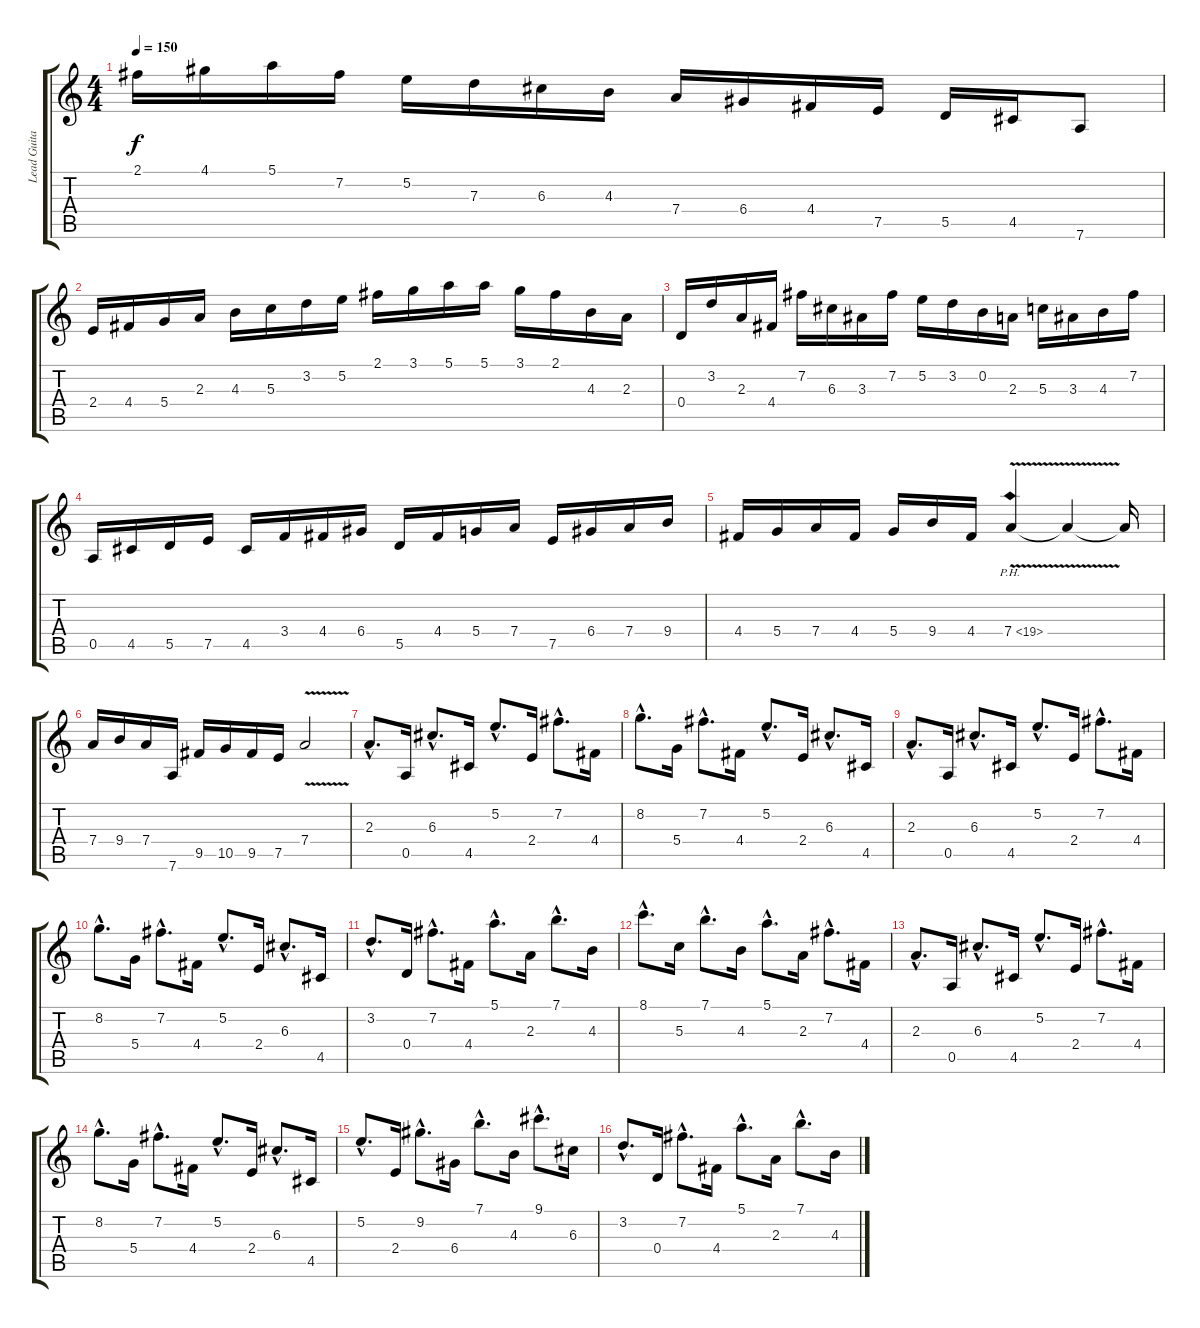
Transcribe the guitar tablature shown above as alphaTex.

\track ("Lead Guitar" "Lead Guita") {instrument electricguitarjazz}
\staff {score tabs}
\tuning (E4 B3 G3 D3 A2 D2) {hide}
\ts (4 4)
\tempo 150
\clef g2
\ks c
2.1.16{dy f} 4.1.16 5.1.16 7.2.16 5.2.16 7.3.16 6.3.16 4.3.16 7.4.16 6.4.16 4.4.16 7.5.16 5.5.16 4.5.16 7.6.8 |
2.4.16 4.4.16 5.4.16 2.3.16 4.3.16 5.3.16 3.2.16 5.2.16 2.1.16 3.1.16 5.1.16 5.1.16 3.1.16 2.1.16 4.3.16 2.3.16 |
0.4.16 3.2.16 2.3.16 4.4.16 7.2.16 6.3.16 3.3.16 7.2.16 5.2.16 3.2.16 0.2.16 2.3.16 5.3.16 3.3.16 4.3.16 7.2.16 |
0.5.16 4.5.16 5.5.16 7.5.16 4.5.16 3.4.16 4.4.16 6.4.16 5.5.16 4.4.16 5.4.16 7.4.16 7.5.16 6.4.16 7.4.16 9.4.16 |
4.4.16 5.4.16 7.4.16 4.4.16 5.4.16 9.4.16 4.4.16 7.4{ph 12 v}.4 7.4{t}.4 7.4{t}.16 |
7.4.16{volume 16} 9.4.16 7.4.16 7.6.16 9.5.16 10.5.16 9.5.16 7.5.16 7.4{v}.2 |
2.3{hac}.8{d volume 13} 0.5.16 6.3{hac}.8{d} 4.5.16 5.2{hac}.8{d} 2.4.16 7.2{hac}.8{d} 4.4.16 |
8.2{hac}.8{d} 5.4.16 7.2{hac}.8{d} 4.4.16 5.2{hac}.8{d} 2.4.16 6.3{hac}.8{d} 4.5.16 |
2.3{hac}.8{d} 0.5.16 6.3{hac}.8{d} 4.5.16 5.2{hac}.8{d} 2.4.16 7.2{hac}.8{d} 4.4.16 |
8.2{hac}.8{d} 5.4.16 7.2{hac}.8{d} 4.4.16 5.2{hac}.8{d} 2.4.16 6.3{hac}.8{d} 4.5.16 |
3.2{hac}.8{d} 0.4.16 7.2{hac}.8{d} 4.4.16 5.1{hac}.8{d} 2.3.16 7.1{hac}.8{d} 4.3.16 |
8.1{hac}.8{d} 5.3.16 7.1{hac}.8{d} 4.3.16 5.1{hac}.8{d} 2.3.16 7.2{hac}.8{d} 4.4.16 |
2.3{hac}.8{d} 0.5.16 6.3{hac}.8{d} 4.5.16 5.2{hac}.8{d} 2.4.16 7.2{hac}.8{d} 4.4.16 |
8.2{hac}.8{d} 5.4.16 7.2{hac}.8{d} 4.4.16 5.2{hac}.8{d} 2.4.16 6.3{hac}.8{d} 4.5.16 |
5.2{hac}.8{d} 2.4.16 9.2{hac}.8{d} 6.4.16 7.1{hac}.8{d} 4.3.16 9.1{hac}.8{d} 6.3.16 |
3.2{hac}.8{d} 0.4.16 7.2{hac}.8{d} 4.4.16 5.1{hac}.8{d} 2.3.16 7.1{hac}.8{d} 4.3.16
